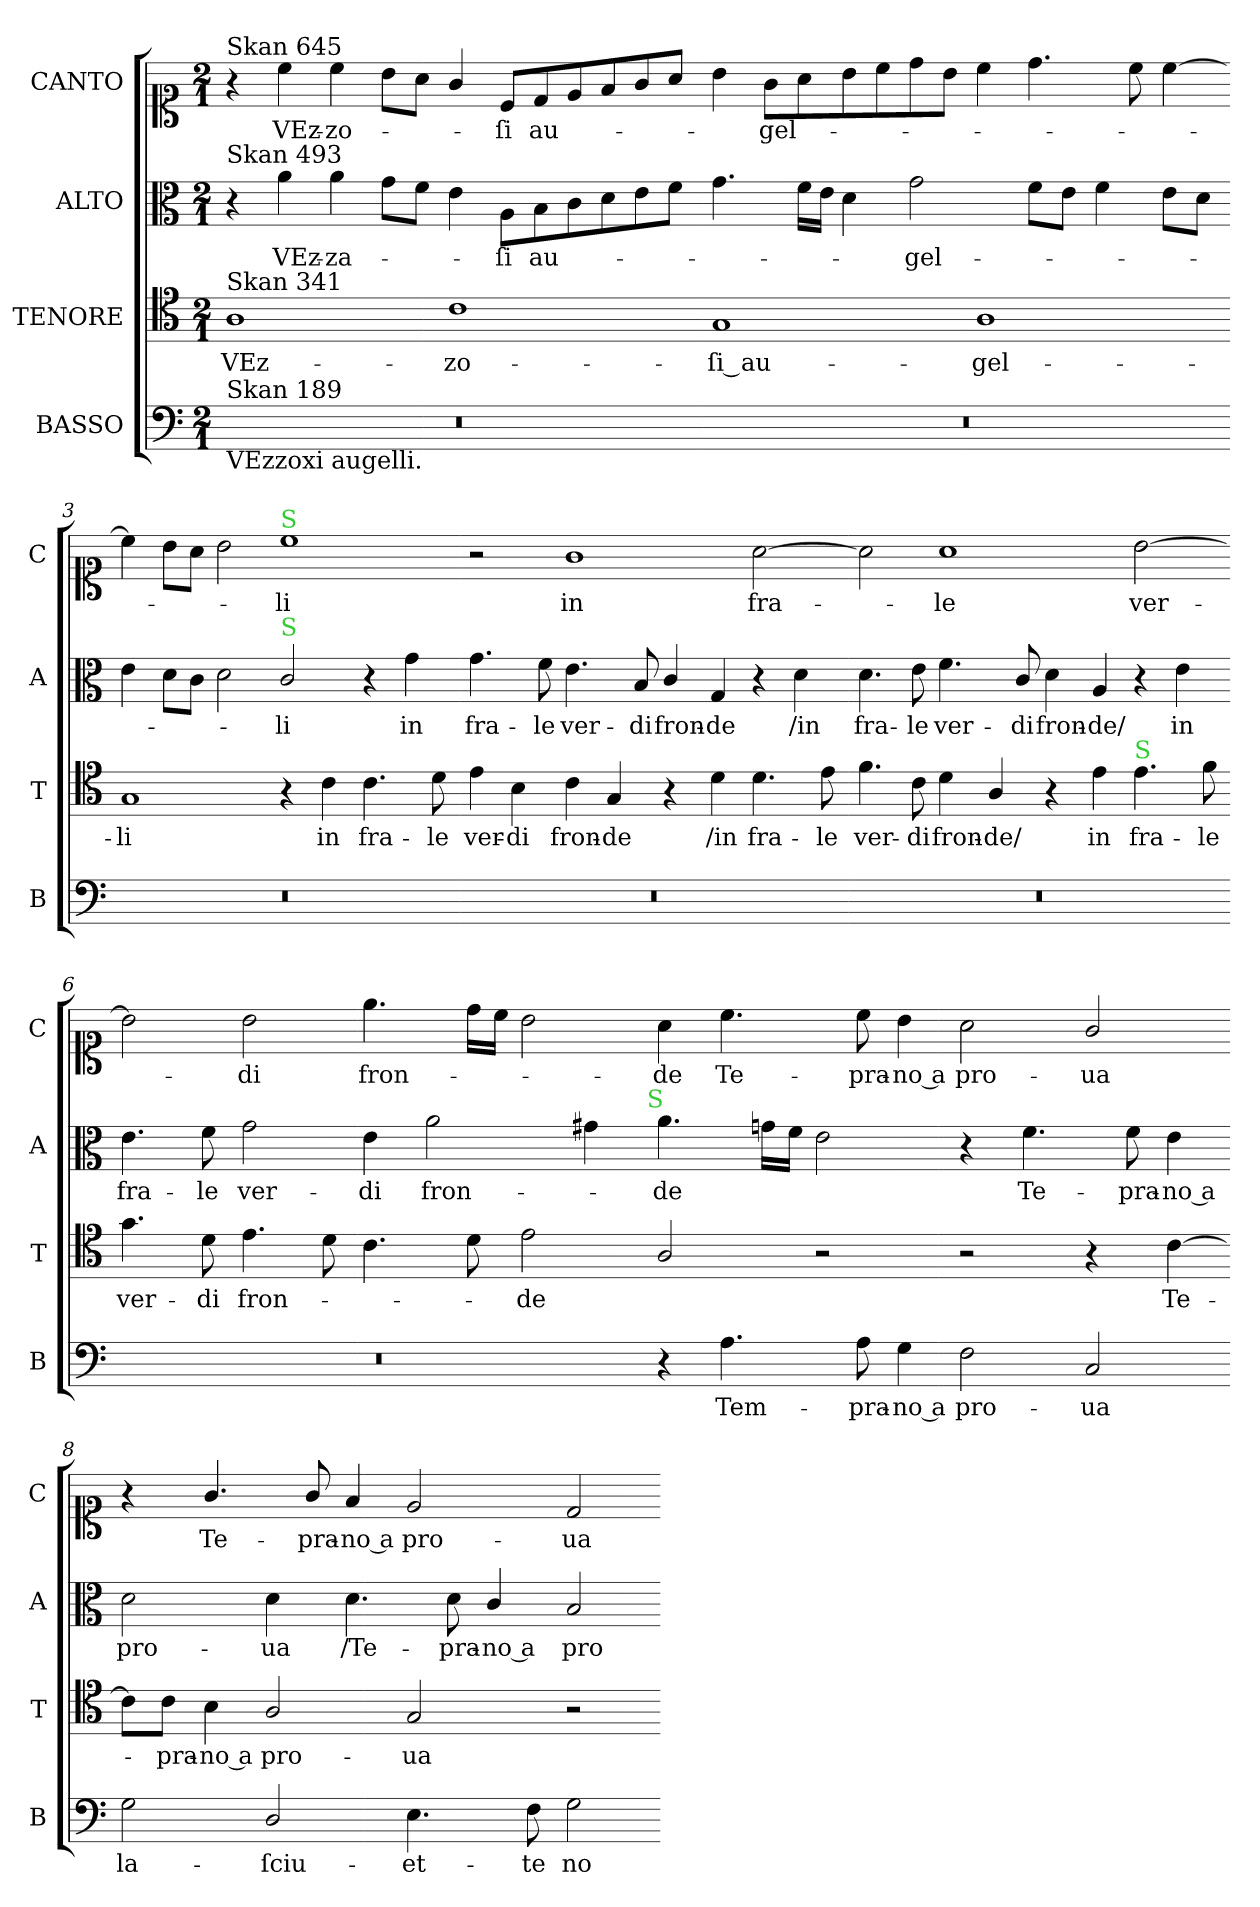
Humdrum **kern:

**kern	**text	**kern	**text	**kern	**text	**kern	**text
*part4	*part4	*part3	*part3	*part2	*part2	*part1	*part1
*staff4	*staff4	*staff3	*staff3	*staff2	*staff2	*staff1	*staff1
*I"BASSO	*	*I"TENORE	*	*I"ALTO	*	*I"CANTO	*
*I'B	*	*I'T	*	*I'A	*	*I'C	*
*clefF4	*	*clefC4	*	*clefC3	*	*clefC1	*
*k[]	*	*k[]	*	*k[]	*	*k[]	*
*A:aeo	*	*A:aeo	*	*A:aeo	*	*A:aeo	*
*M2/1	*	*M2/1	*	*M2/1	*	*M2/1	*
=1	=1	=1	=1	=1	=1	=1	=1
!	!	!	!	!	!	!LO:TX:a:t=Skan 645	!
!	!	!	!	!LO:TX:a:t=Skan 493	!	!	!
!	!	!LO:TX:a:t=Skan 341	!	!	!	!	!
!LO:TX:b:t=VEzzoxi augelli.	!	!	!	!	!	!	!
!LO:TX:a:t=Skan 189	!	!	!	!	!	!	!
0r	.	1A	VEz-	4r	.	4r	.
.	.	.	.	4a\	VEz-	4cc\	VEz-
.	.	.	.	4a\	-za-	4cc\	-zo-
.	.	.	.	8g\L	.	8b\L	.
.	.	.	.	8f\J	.	8a\J	.
.	.	1c	-zo-	4e\	.	4g/	.
.	.	.	.	8A\L	-ſi	8c/L	-ſi
.	.	.	.	8B\	au-	8d/	au-
.	.	.	.	8c\	.	8e/	.
.	.	.	.	8d\	.	8f/	.
.	.	.	.	8e\	.	8g/	.
.	.	.	.	8f\J	.	8a/J	.
=2-	=2-	=2-	=2-	=2-	=2-	=2-	=2-
0r	.	1G	-ſi au-	4.g\	.	4b\	.
.	.	.	.	.	.	8g\L	-gel-
.	.	.	.	16f\LL	.	8a\	.
.	.	.	.	16e\JJ	.	.	.
.	.	.	.	4d\	.	8b\	.
.	.	.	.	.	.	8cc\	.
.	.	.	.	2g\	-gel-	8dd\	.
.	.	.	.	.	.	8b\J	.
.	.	1A	-gel-	.	.	4cc\	.
.	.	.	.	8f\L	.	4.dd\	.
.	.	.	.	8e\J	.	.	.
.	.	.	.	4f\	.	.	.
.	.	.	.	.	.	8cc\	.
.	.	.	.	8e\L	.	[4cc\	.
.	.	.	.	8d\J	.	.	.
=3-	=3-	=3-	=3-	=3-	=3-	=3-	=3-
0r	.	1G	-li	4e\	.	4cc\]	.
.	.	.	.	8d\L	.	8b\L	.
.	.	.	.	8c\J	.	8a\J	.
.	.	.	.	2d\	.	2b\	.
!	!	!	!	!	!	!LO:TX:a:color=limegreen:t=S	!
!	!	!	!	!LO:TX:a:color=limegreen:t=S	!	!	!
.	.	4r	.	2c/	-li	1cc	-li
.	.	4c\	in	.	.	.	.
.	.	4.c\	fra-	4r	.	.	.
.	.	.	.	4g\	in	.	.
.	.	8d\	-le	.	.	.	.
=4-	=4-	=4-	=4-	=4-	=4-	=4-	=4-
0r	.	4e\	ver-	4.g\	fra-	2r	.
.	.	4B\	-di	.	.	.	.
.	.	.	.	8f\	-le	.	.
.	.	4c\	fron-	4.e\	ver-	1g	in
.	.	4G/	-de	.	.	.	.
.	.	.	.	8B/	-di	.	.
.	.	4r	.	4c/	fron-	.	.
.	.	4d\	/in	4G/	-de	.	.
.	.	4.d\	fra-	4r	.	[2a\	fra-
.	.	.	.	4d\	/in	.	.
.	.	8e\	-le	.	.	.	.
=5-	=5-	=5-	=5-	=5-	=5-	=5-	=5-
0r	.	4.f\	ver-	4.d\	fra-	2a\]	.
.	.	8c\	-di	8e\	-le	.	.
.	.	4d\	fron-	4.f\	ver-	1a	-le
.	.	4A/	-de/	.	.	.	.
.	.	.	.	8c/	-di	.	.
.	.	4r	.	4d\	fron-	.	.
.	.	4e\	in	4A/	-de/	.	.
!	!	!LO:TX:a:color=limegreen:t=S	!	!	!	!	!
.	.	4.e\	fra-	4r	.	[2b\	ver-
.	.	.	.	4e\	in	.	.
.	.	8f\	-le	.	.	.	.
=6-	=6-	=6-	=6-	=6-	=6-	=6-	=6-
0r	.	4.g\	ver-	4.e\	fra-	2b\]	.
.	.	8d\	-di	8f\	-le	.	.
.	.	4.e\	fron-	2g\	ver-	2b\	-di
.	.	8d\	.	.	.	.	.
.	.	4.c\	.	4e\	-di	4.ee\	fron-
.	.	.	.	2a\	fron-	.	.
.	.	8d\	.	.	.	16dd\LL	.
.	.	.	.	.	.	16cc\JJ	.
.	.	2e\	-de	.	.	2b\	.
.	.	.	.	4g#X\	.	.	.
!	!	!	!	!LO:TX:a:color=limegreen:t=S	!	!	!
=7-	=7-	=7-	=7-	=7-	=7-	=7-	=7-
4r	.	2A/	.	4.a\	-de	4a\	-de
4.A\	Tem-	.	.	.	.	4.cc\	Te-
.	.	.	.	16gn\LL	.	.	.
.	.	.	.	16f\JJ	.	.	.
.	.	2r	.	2e\	.	.	.
8A\	-pra-	.	.	.	.	8cc\	-pra-
4G\	-no a	.	.	.	.	4b\	-no a
2F\	pro-	2r	.	4r	.	2a\	pro-
.	.	.	.	4.f\	Te-	.	.
2C/	-ua	4r	.	.	.	2g/	-ua
.	.	.	.	8f\	-pra-	.	.
.	.	[4c\	Te-	4e\	-no a	.	.
=8-	=8-	=8-	=8-	=8-	=8-	=8-	=8-
2G\	la-	8c\L]	.	2d\	pro-	4r	.
.	.	8c\J	-pra-	.	.	.	.
.	.	4B\	-no a	.	.	4.g/	Te-
2D/	-ſciu-	2A/	pro-	4d\	-ua	.	.
.	.	.	.	.	.	8g/	-pra-
.	.	.	.	4.d\	/Te-	4f/	-no a
4.E\	-et-	2G/	-ua	.	.	2e/	pro-
.	.	.	.	8d\	-pra-	.	.
.	.	.	.	4c/	-no a	.	.
8F\	-te	.	.	.	.	.	.
2G\	no-	2r	.	2B/	pro-	2d/	-ua
=-	=-	=-	=-	=-	=-	=-	=-
*-	*-	*-	*-	*-	*-	*-	*-
